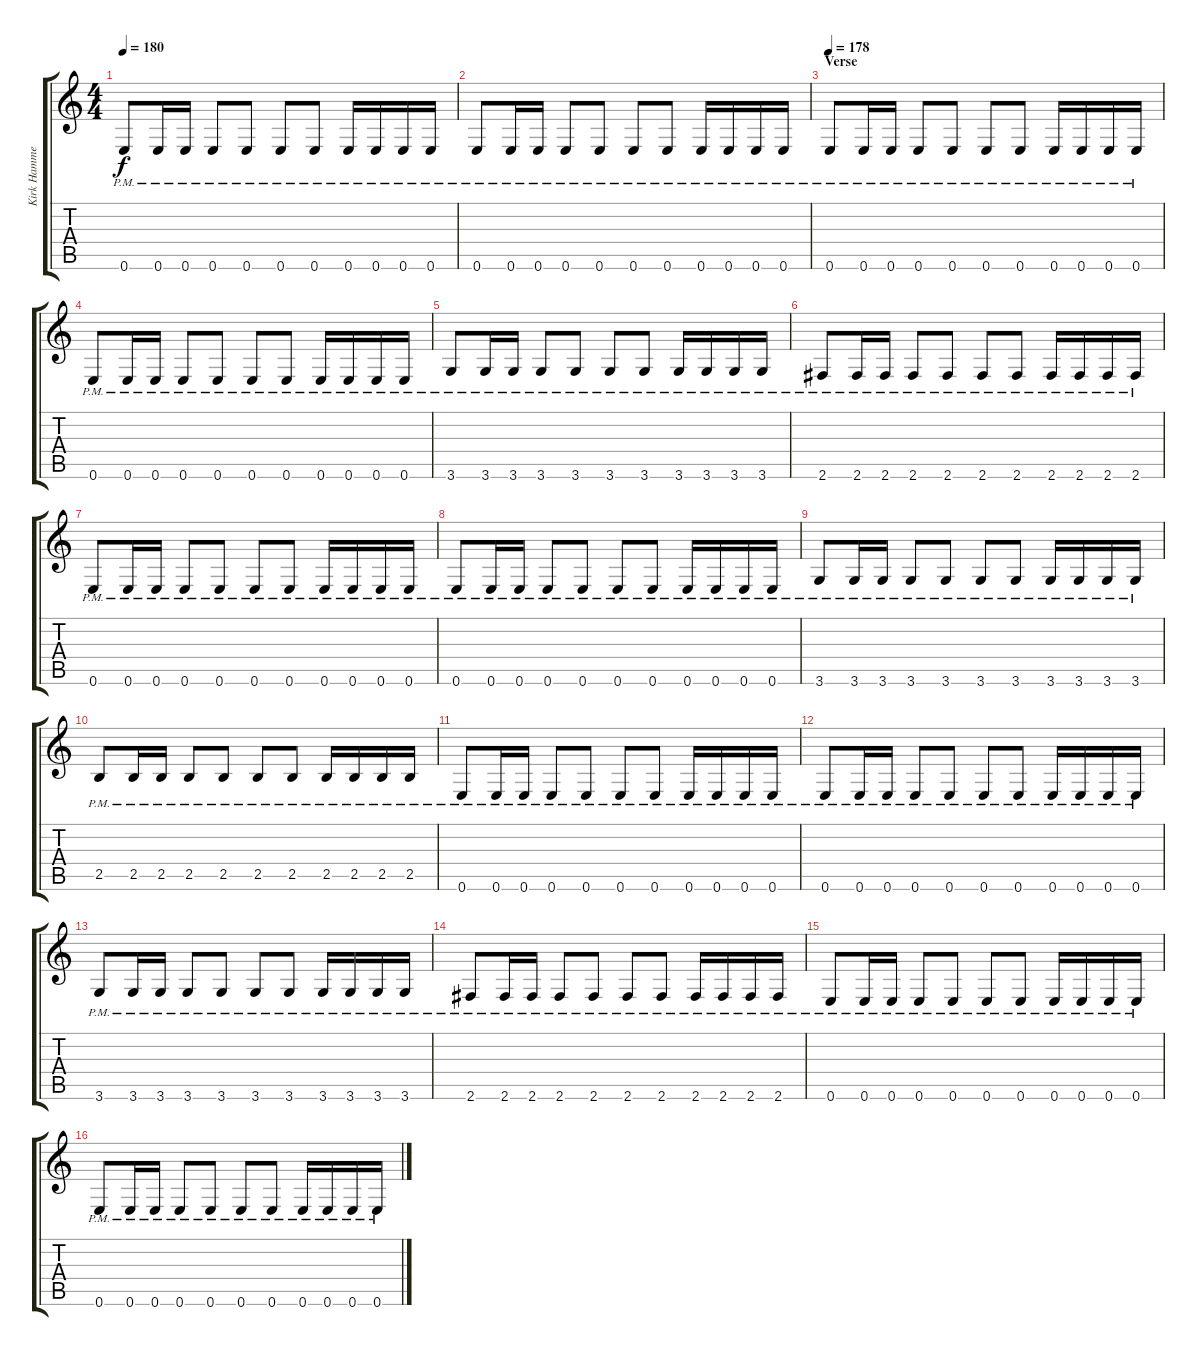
\track ("Kirk Hammett (Lead Guitar)" "Kirk Hamme") {instrument distortionguitar}
\staff {score tabs}
\tuning (E4 B3 G3 D3 A2 E2) {hide}
\ts (4 4)
\tempo 180
\clef g2
\ks c
0.6{pm}.8{dy f} 0.6{pm}.16 0.6{pm}.16 0.6{pm}.8 0.6{pm}.8 0.6{pm}.8 0.6{pm}.8 0.6{pm}.16 0.6{pm}.16 0.6{pm}.16 0.6{pm}.16 |
0.6{pm}.8 0.6{pm}.16 0.6{pm}.16 0.6{pm}.8 0.6{pm}.8 0.6{pm}.8 0.6{pm}.8 0.6{pm}.16 0.6{pm}.16 0.6{pm}.16 0.6{pm}.16 |
\section ("" "Verse")
\tempo 178
0.6{pm}.8 0.6{pm}.16 0.6{pm}.16 0.6{pm}.8 0.6{pm}.8 0.6{pm}.8 0.6{pm}.8 0.6{pm}.16 0.6{pm}.16 0.6{pm}.16 0.6{pm}.16 |
0.6{pm}.8 0.6{pm}.16 0.6{pm}.16 0.6{pm}.8 0.6{pm}.8 0.6{pm}.8 0.6{pm}.8 0.6{pm}.16 0.6{pm}.16 0.6{pm}.16 0.6{pm}.16 |
3.6{pm}.8 3.6{pm}.16 3.6{pm}.16 3.6{pm}.8 3.6{pm}.8 3.6{pm}.8 3.6{pm}.8 3.6{pm}.16 3.6{pm}.16 3.6{pm}.16 3.6{pm}.16 |
2.6{pm}.8 2.6{pm}.16 2.6{pm}.16 2.6{pm}.8 2.6{pm}.8 2.6{pm}.8 2.6{pm}.8 2.6{pm}.16 2.6{pm}.16 2.6{pm}.16 2.6{pm}.16 |
0.6{pm}.8 0.6{pm}.16 0.6{pm}.16 0.6{pm}.8 0.6{pm}.8 0.6{pm}.8 0.6{pm}.8 0.6{pm}.16 0.6{pm}.16 0.6{pm}.16 0.6{pm}.16 |
0.6{pm}.8 0.6{pm}.16 0.6{pm}.16 0.6{pm}.8 0.6{pm}.8 0.6{pm}.8 0.6{pm}.8 0.6{pm}.16 0.6{pm}.16 0.6{pm}.16 0.6{pm}.16 |
3.6{pm}.8 3.6{pm}.16 3.6{pm}.16 3.6{pm}.8 3.6{pm}.8 3.6{pm}.8 3.6{pm}.8 3.6{pm}.16 3.6{pm}.16 3.6{pm}.16 3.6{pm}.16 |
2.5{pm}.8 2.5{pm}.16 2.5{pm}.16 2.5{pm}.8 2.5{pm}.8 2.5{pm}.8 2.5{pm}.8 2.5{pm}.16 2.5{pm}.16 2.5{pm}.16 2.5{pm}.16 |
0.6{pm}.8 0.6{pm}.16 0.6{pm}.16 0.6{pm}.8 0.6{pm}.8 0.6{pm}.8 0.6{pm}.8 0.6{pm}.16 0.6{pm}.16 0.6{pm}.16 0.6{pm}.16 |
0.6{pm}.8 0.6{pm}.16 0.6{pm}.16 0.6{pm}.8 0.6{pm}.8 0.6{pm}.8 0.6{pm}.8 0.6{pm}.16 0.6{pm}.16 0.6{pm}.16 0.6{pm}.16 |
3.6{pm}.8 3.6{pm}.16 3.6{pm}.16 3.6{pm}.8 3.6{pm}.8 3.6{pm}.8 3.6{pm}.8 3.6{pm}.16 3.6{pm}.16 3.6{pm}.16 3.6{pm}.16 |
2.6{pm}.8 2.6{pm}.16 2.6{pm}.16 2.6{pm}.8 2.6{pm}.8 2.6{pm}.8 2.6{pm}.8 2.6{pm}.16 2.6{pm}.16 2.6{pm}.16 2.6{pm}.16 |
0.6{pm}.8 0.6{pm}.16 0.6{pm}.16 0.6{pm}.8 0.6{pm}.8 0.6{pm}.8 0.6{pm}.8 0.6{pm}.16 0.6{pm}.16 0.6{pm}.16 0.6{pm}.16 |
0.6{pm}.8 0.6{pm}.16 0.6{pm}.16 0.6{pm}.8 0.6{pm}.8 0.6{pm}.8 0.6{pm}.8 0.6{pm}.16 0.6{pm}.16 0.6{pm}.16 0.6{pm}.16
